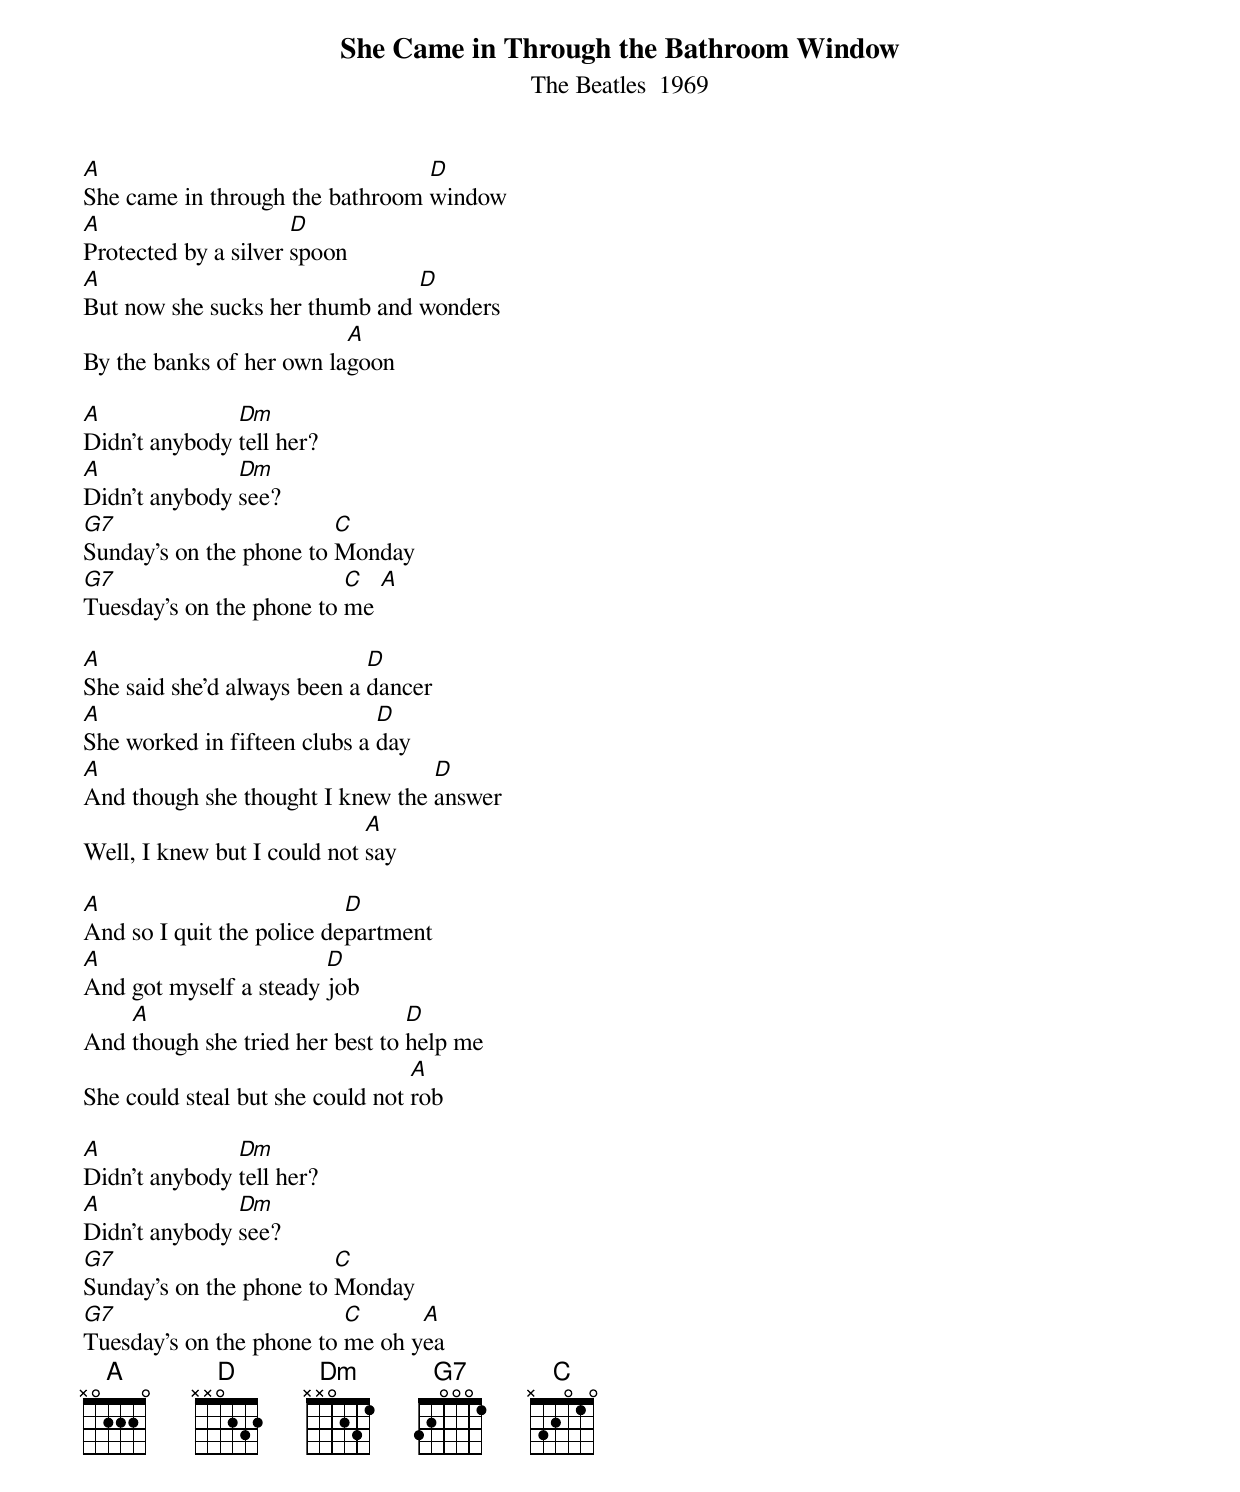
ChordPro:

{title: She Came in Through the Bathroom Window}
{subtitle: The Beatles  1969}

[A]She came in through the bathroom [D]window
[A]Protected by a silver [D]spoon
[A]But now she sucks her thumb and [D]wonders
By the banks of her own la[A]goon

[A]Didn't anybody [Dm]tell her?
[A]Didn't anybody [Dm]see?
[G7]Sunday's on the phone to [C]Monday
[G7]Tuesday's on the phone to [C]me [A]

[A]She said she'd always been a [D]dancer
[A]She worked in fifteen clubs a [D]day
[A]And though she thought I knew the [D]answer
Well, I knew but I could not [A]say

[A]And so I quit the police de[D]partment
[A]And got myself a steady [D]job
And [A]though she tried her best to [D]help me
She could steal but she could not [A]rob

[A]Didn't anybody [Dm]tell her?
[A]Didn't anybody [Dm]see?
[G7]Sunday's on the phone to [C]Monday
[G7]Tuesday's on the phone to [C]me oh y[A]ea
